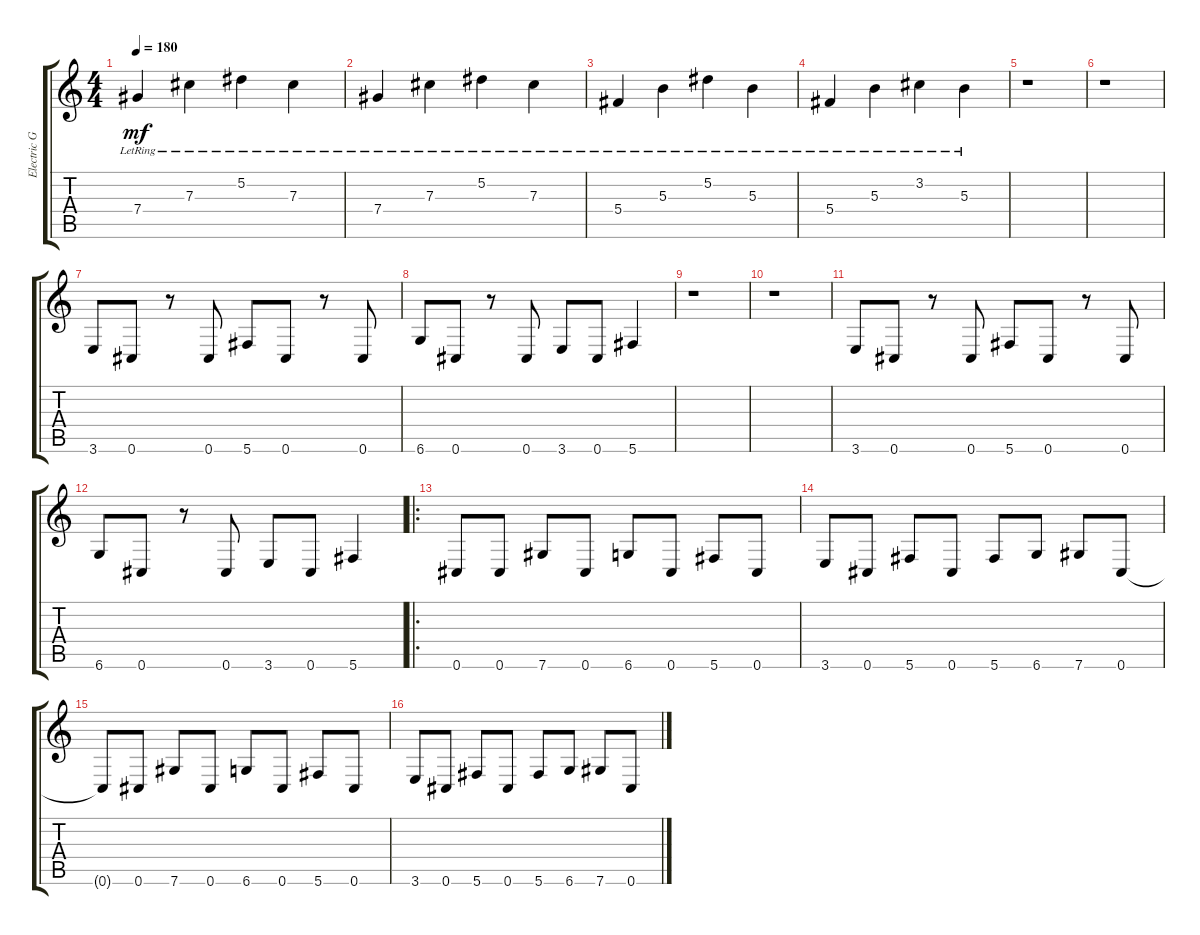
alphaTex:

\track ("Electric Guitar" "Electric G") {instrument distortionguitar}
\staff {score tabs}
\tuning (Eb4 Bb3 Gb3 Db3 Ab2 Db2) {hide}
\ts (4 4)
\tempo 180
\clef g2
\ks c
7.4{lr}.4{dy mf} 7.3{lr}.4 5.2{lr}.4 7.3{lr}.4 |
7.4{lr}.4 7.3{lr}.4 5.2{lr}.4 7.3{lr}.4 |
5.4{lr}.4 5.3{lr}.4 5.2{lr}.4 5.3{lr}.4 |
5.4{lr}.4 5.3{lr}.4 3.2{lr}.4 5.3{lr}.4 |
r.1 |
r.1 |
3.6.8{instrument distortionguitar} 0.6.8 r.8 0.6.8 5.6.8 0.6.8 r.8 0.6.8 |
6.6.8 0.6.8 r.8 0.6.8 3.6.8 0.6.8 5.6.4 |
r.1 |
r.1 |
3.6.8 0.6.8 r.8 0.6.8 5.6.8 0.6.8 r.8 0.6.8 |
6.6.8 0.6.8 r.8 0.6.8 3.6.8 0.6.8 5.6.4 |
\ro
0.6.8 0.6.8 7.6.8 0.6.8 6.6.8 0.6.8 5.6.8 0.6.8 |
3.6.8 0.6.8 5.6.8 0.6.8 5.6.8 6.6.8 7.6.8 0.6.8 |
0.6{t}.8 0.6.8 7.6.8 0.6.8 6.6.8 0.6.8 5.6.8 0.6.8 |
3.6.8 0.6.8 5.6.8 0.6.8 5.6.8 6.6.8 7.6.8 0.6.8
